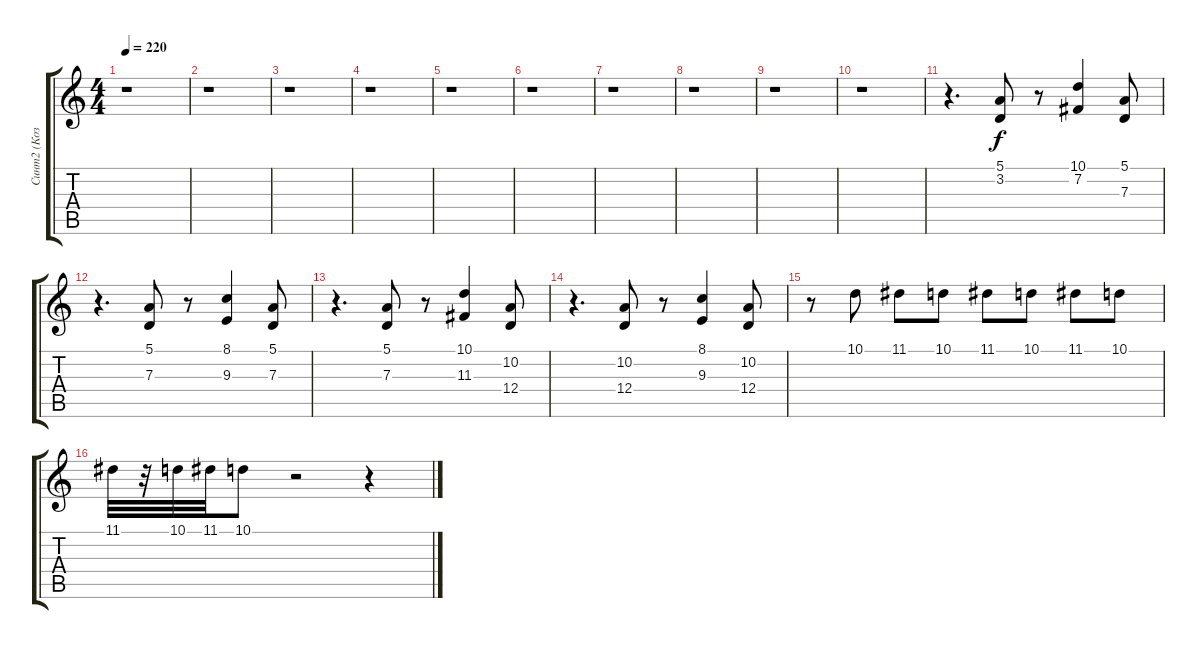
\track ("Синт2 (Козлов)" "Синт2 (Коз") {instrument harpsichord}
\staff {score tabs}
\tuning (E4 B3 G3 D3 A2 E2) {hide}
\ts (4 4)
\tempo 220
\clef g2
\ks c
r.1{dy f} |
r.1 |
r.1 |
r.1 |
r.1 |
r.1 |
r.1 |
r.1 |
r.1 |
r.1 |
r.4{d} (5.1 3.2).8 r.8 (10.1 7.2).4 (5.1 7.3).8 |
r.4{d} (5.1 7.3).8 r.8 (8.1 9.3).4 (5.1 7.3).8 |
r.4{d} (5.1 7.3).8 r.8 (10.1 11.3).4 (10.2 12.4).8 |
r.4{d} (10.2 12.4).8 r.8 (8.1 9.3).4 (10.2 12.4).8 |
r.8 10.1.8 11.1.8 10.1.8 11.1.8 10.1.8 11.1.8 10.1.8 |
11.1.32 r.32 10.1.32 11.1.32 10.1.8 r.2 r.4
